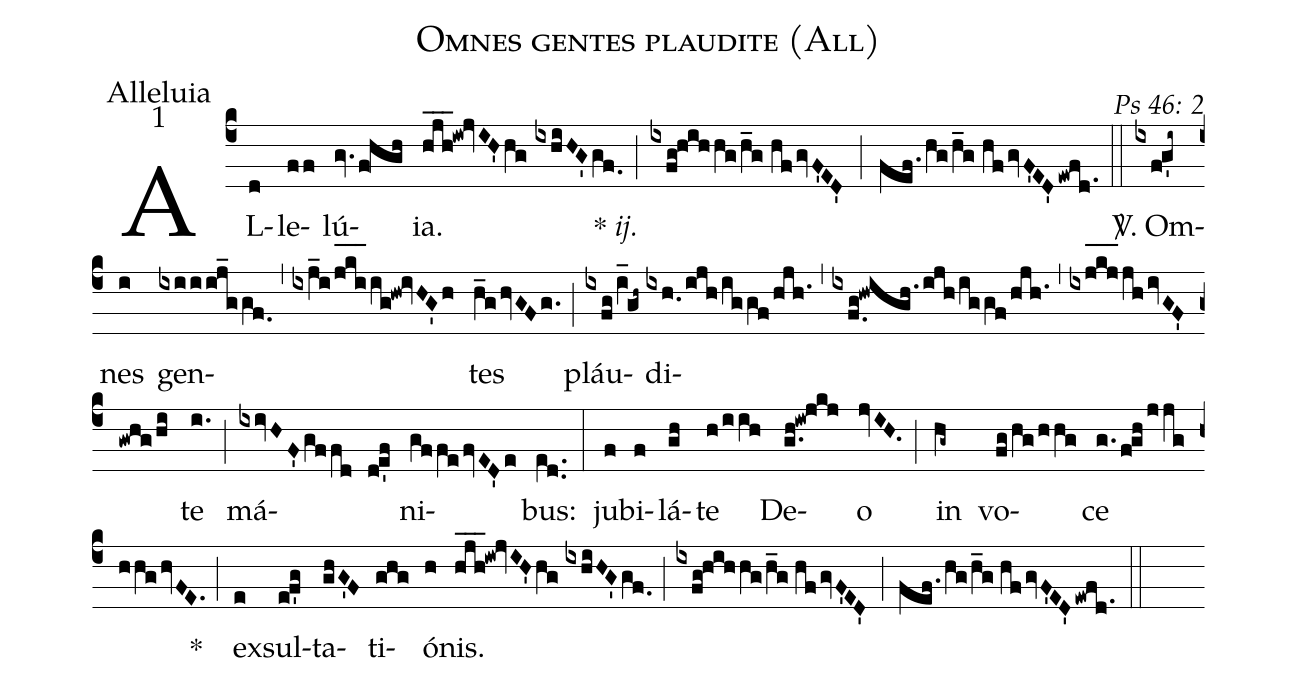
name: Omnes gentes plaudite (All);
office-part: Alleluia;
mode: 1;
commentary: Ps 46: 2;
%%
(c4) AL(d)le(ff)lú(gv.f!hgh)ia.(hjh___!iw!jvIH'hg//ixhiHG'gf.0) {*}~<i>ij.</i>(;) (ixfg!hihhg/h_g//hfgvF'ED') (;) (fef.hg/h_g//hfgvF'ED'ewfd.1) (::)
<sp>V/</sp>. Om(ixfg'i~)nes(i) gen(ixiiij_ggf.0)(,)(ixj_i/j_[hl:1]k_[hl:1]i_[hl:1]ig!hw!ivHG'h)tes(h_ghvGFg.) (;) pláu(ixfg/iV_!gh~)di(ixh.0/ijh/iggf/hjh.1)(,)(ixf.g!hwigh./ijh/iggf/hjh.1)(,)(ixj_[hl:1]k_[hl:1]j_[hl:1]jhivGF'gwhg/hi)te(i.) (;) má(ixivHF'gffd de'f)ni(gffefvED'e)bus:(e[ll:1]d..) (:)
ju(f)bi(f)lá(gh)te(h/iih) De(g.h!iw!jkj)o(jvIH.) (;) in(hg~) vo(fg/hg/hhg)ce(g./fghjjg/hhghvFE.) *(;)
ex(e)sul(ef'g)ta(ghG'F)ti(ghg)ó(h)nis.(hjh___!iw!jvIH'hg//ixhiHG'gf.0) (;) (ixfg!hihhg/h_g//hfgvF'ED') (;) (fef.hg/h_g//hfgvF'ED'ewfd.1) (::)
